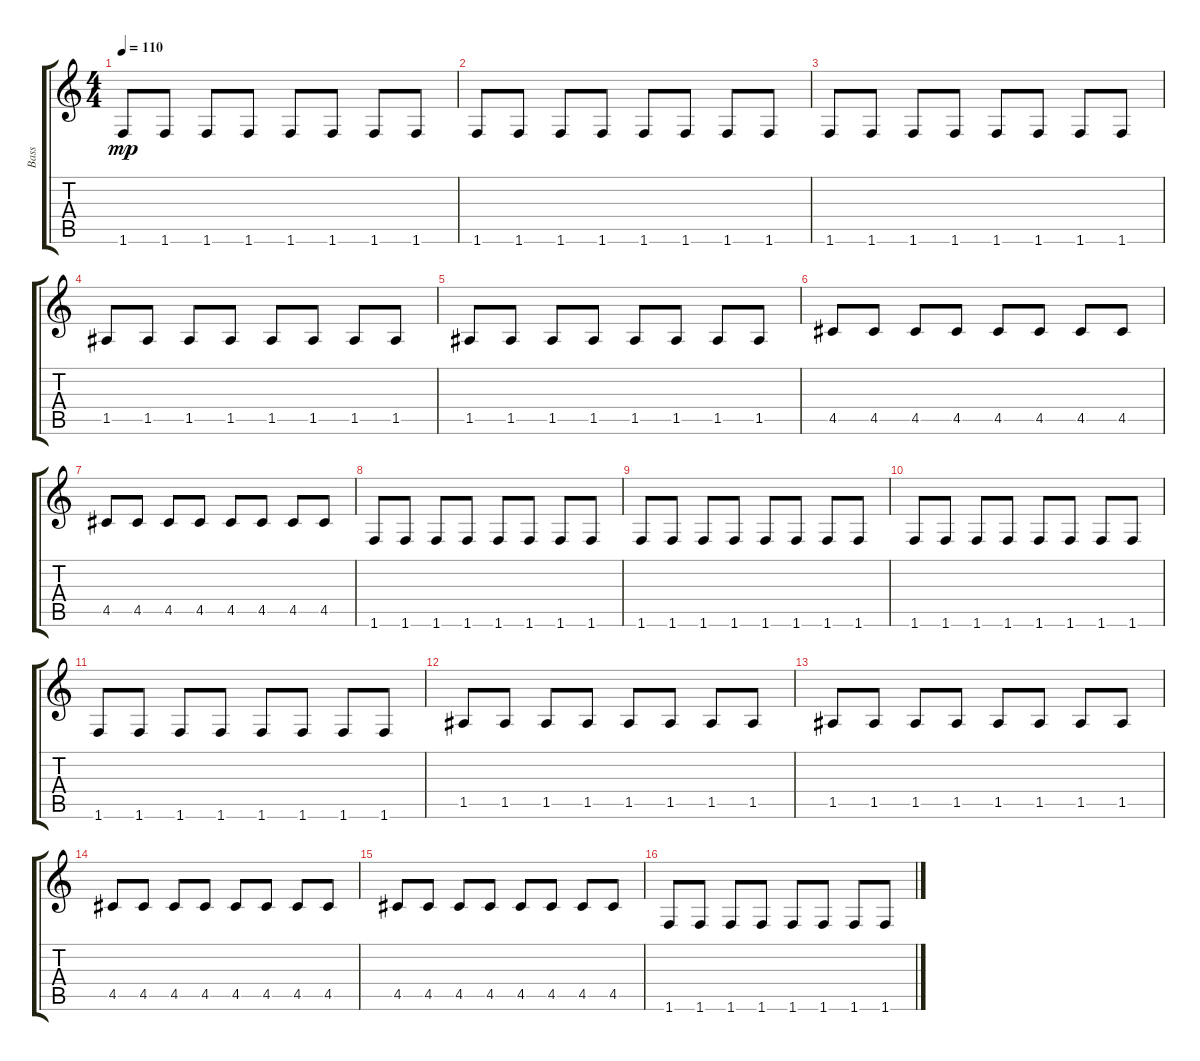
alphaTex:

\track ("Bass" "Bass") {instrument electricbassfinger}
\staff {score tabs}
\tuning (E4 B3 G3 D3 A2 E2) {hide}
\ts (4 4)
\tempo 110
\clef g2
\ks c
1.6.8{dy mp} 1.6.8 1.6.8 1.6.8 1.6.8 1.6.8 1.6.8 1.6.8 |
1.6.8 1.6.8 1.6.8 1.6.8 1.6.8 1.6.8 1.6.8 1.6.8 |
1.6.8 1.6.8 1.6.8 1.6.8 1.6.8 1.6.8 1.6.8 1.6.8 |
1.5.8 1.5.8 1.5.8 1.5.8 1.5.8 1.5.8 1.5.8 1.5.8 |
1.5.8 1.5.8 1.5.8 1.5.8 1.5.8 1.5.8 1.5.8 1.5.8 |
4.5.8 4.5.8 4.5.8 4.5.8 4.5.8 4.5.8 4.5.8 4.5.8 |
4.5.8 4.5.8 4.5.8 4.5.8 4.5.8 4.5.8 4.5.8 4.5.8 |
1.6.8 1.6.8 1.6.8 1.6.8 1.6.8 1.6.8 1.6.8 1.6.8 |
1.6.8 1.6.8 1.6.8 1.6.8 1.6.8 1.6.8 1.6.8 1.6.8 |
1.6.8 1.6.8 1.6.8 1.6.8 1.6.8 1.6.8 1.6.8 1.6.8 |
1.6.8 1.6.8 1.6.8 1.6.8 1.6.8 1.6.8 1.6.8 1.6.8 |
1.5.8 1.5.8 1.5.8 1.5.8 1.5.8 1.5.8 1.5.8 1.5.8 |
1.5.8 1.5.8 1.5.8 1.5.8 1.5.8 1.5.8 1.5.8 1.5.8 |
4.5.8 4.5.8 4.5.8 4.5.8 4.5.8 4.5.8 4.5.8 4.5.8 |
4.5.8 4.5.8 4.5.8 4.5.8 4.5.8 4.5.8 4.5.8 4.5.8 |
1.6.8 1.6.8 1.6.8 1.6.8 1.6.8 1.6.8 1.6.8 1.6.8
